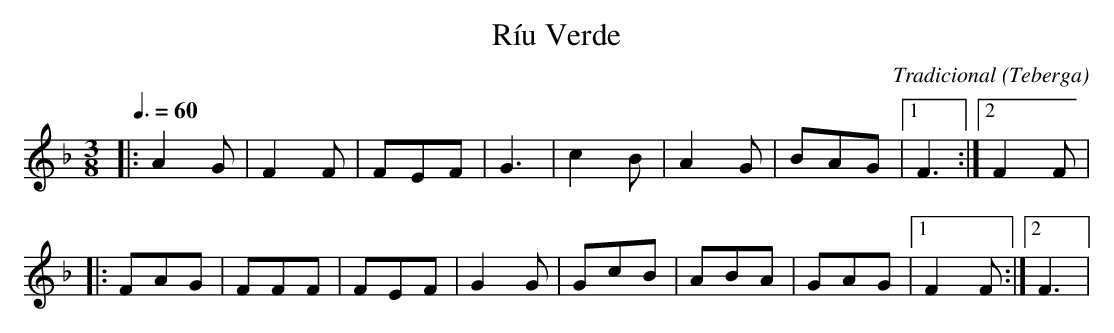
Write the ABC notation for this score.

X:1
T:Ríu Verde
C:Tradicional
O:Teberga
M:3/8
L:1/8
Q:3/8=60
K:F
|:A2 G|F2 F|FEF|G3|c2 B|A2 G|BAG|[1 F3:|[2 F2 F|
|:FAG|FFF|FEF|G2 G|GcB|ABA|GAG|[1 F2 F:|[2 F3|
